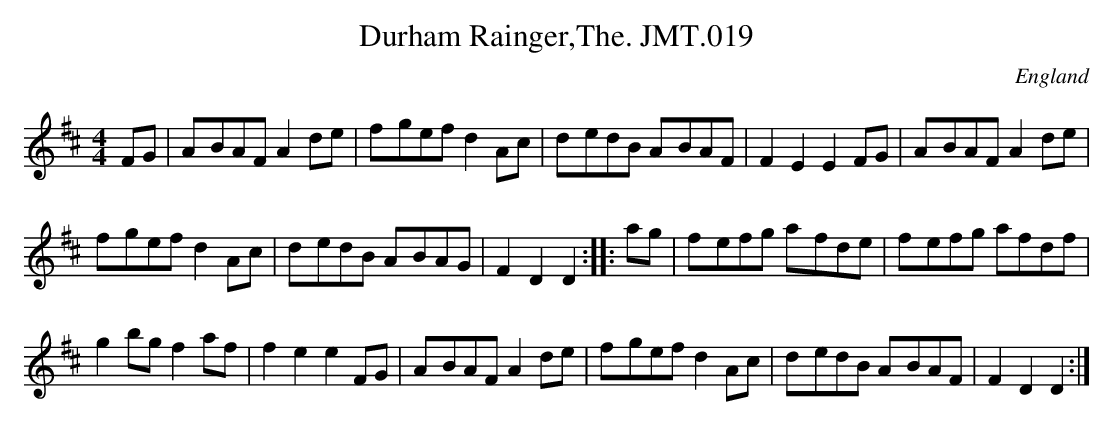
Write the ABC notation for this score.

X:1
T:Durham Rainger,The. JMT.019
M:4/4
L:1/8
O:England
K:D
FG|A-BAF A2de|f-gefd2Ac|d-edB A-BAF|F2E2E2FG|A-BAFA2de|!
f-gefd2Ac|d-edB A-BAG|F2D2D2:|
|:ag|f-efg a-fde|f-efg afdf|!g2bgf2af|f2e2e2FG|A-BAFA2de|f-gefd2Ac|d-edB
 A-BAF|F2D2D2:|]
